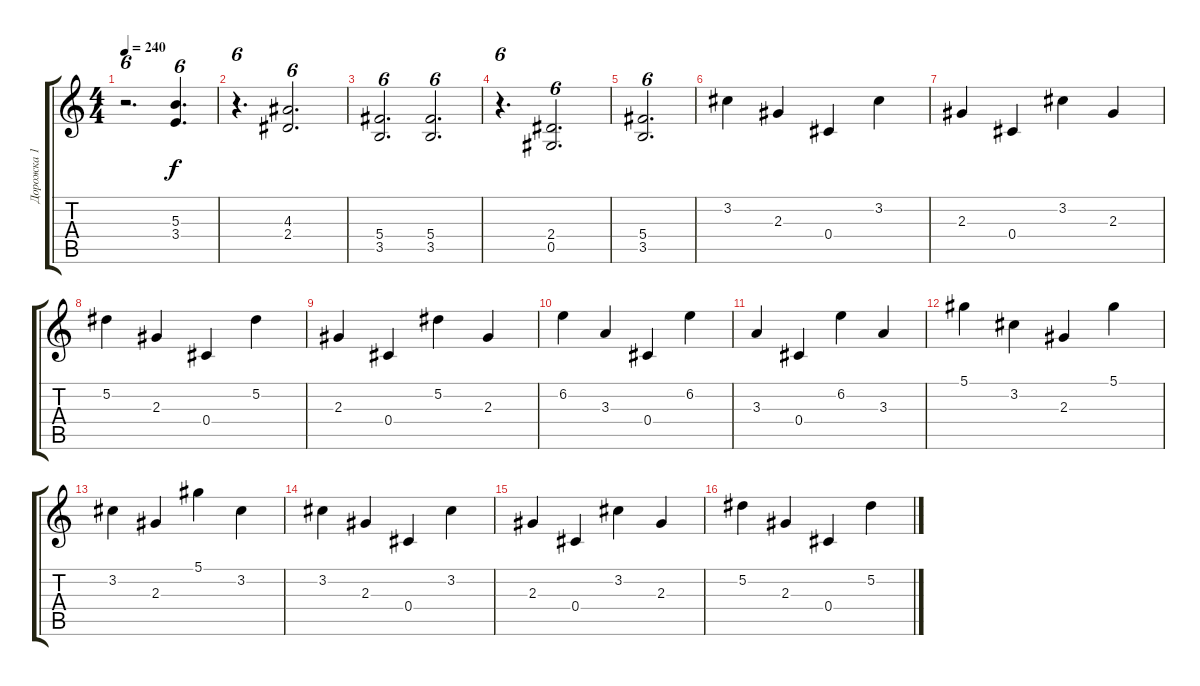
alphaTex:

\track ("Дорожка 1" "Дорожка 1") {instrument acousticguitarnylon}
\staff {score tabs}
\tuning (Eb4 Bb3 Gb3 Db3 Ab2 Eb2) {hide}
\ts (4 4)
\tempo 240
\clef g2
\ks c
r.2{d tu (6 4) dy f} (5.3 3.4).4{d tu (6 4)} |
r.4{d tu (6 4)} (4.3 2.4).2{d tu (6 4)} |
(5.4 3.5).2{d tu (6 4)} (5.4 3.5).2{d tu (6 4)} |
r.4{d tu (6 4)} (2.4 0.5).2{d tu (6 4)} |
(5.4 3.5).2{d tu (6 4)} |
3.2.4 2.3.4 0.4.4 3.2.4 |
2.3.4 0.4.4 3.2.4 2.3.4 |
5.2.4 2.3.4 0.4.4 5.2.4 |
2.3.4 0.4.4 5.2.4 2.3.4 |
6.2.4 3.3.4 0.4.4 6.2.4 |
3.3.4 0.4.4 6.2.4 3.3.4 |
5.1.4 3.2.4 2.3.4 5.1.4 |
3.2.4 2.3.4 5.1.4 3.2.4 |
3.2.4 2.3.4 0.4.4 3.2.4 |
2.3.4 0.4.4 3.2.4 2.3.4 |
5.2.4 2.3.4 0.4.4 5.2.4
